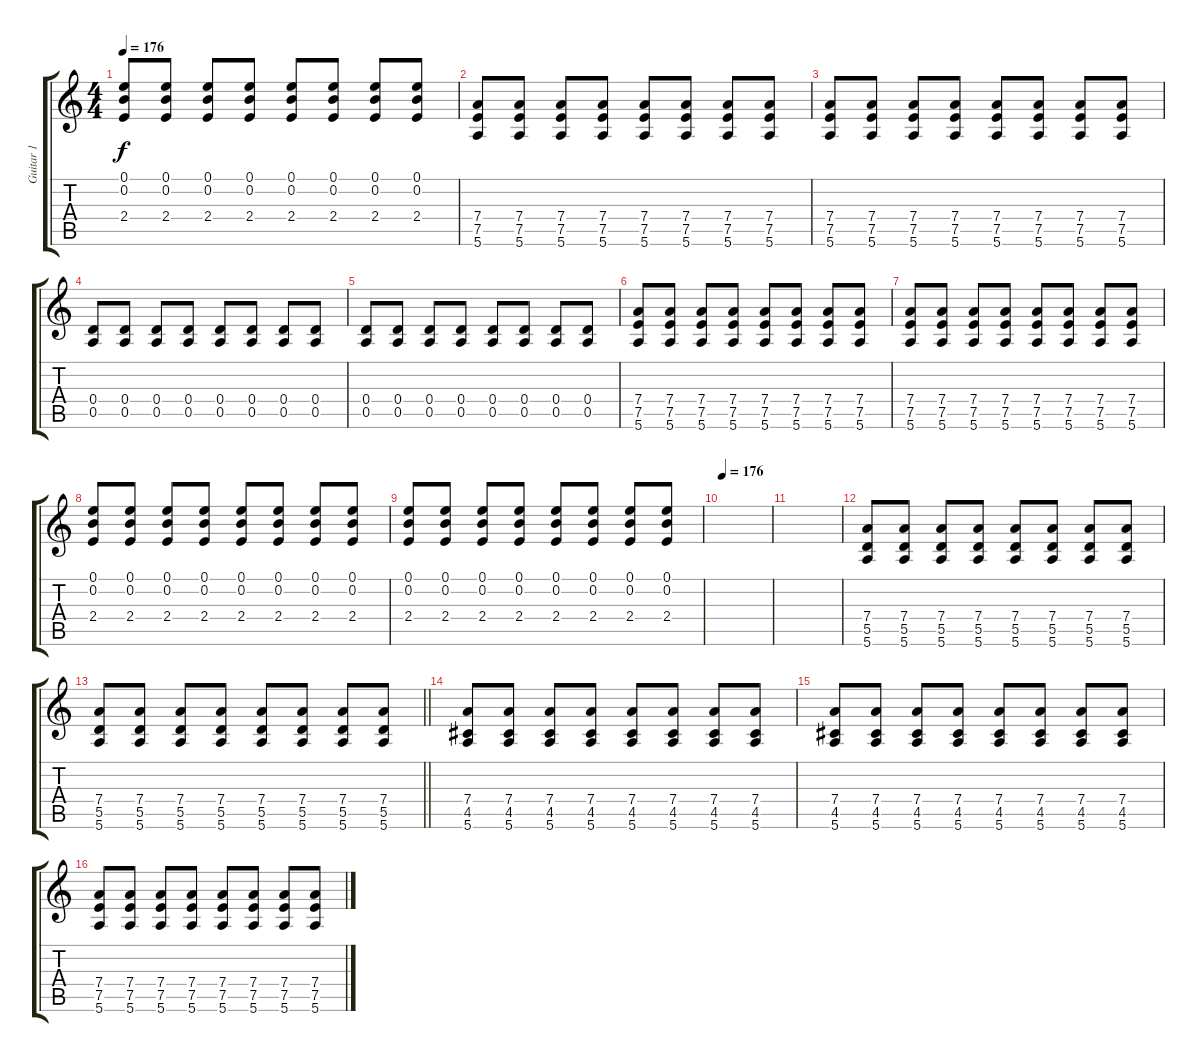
\track ("Guitar 1" "Guitar 1") {instrument distortionguitar}
\staff {score tabs}
\tuning (E4 B3 G3 D3 A2 E2) {hide}
\ts (4 4)
\tempo 176
\clef g2
\ks c
(0.1 0.2 2.4).8{dy f} (0.1 0.2 2.4).8 (0.1 0.2 2.4).8 (0.1 0.2 2.4).8 (0.1 0.2 2.4).8 (0.1 0.2 2.4).8 (0.1 0.2 2.4).8 (0.1 0.2 2.4).8 |
(7.4 7.5 5.6).8 (7.4 7.5 5.6).8 (7.4 7.5 5.6).8 (7.4 7.5 5.6).8 (7.4 7.5 5.6).8 (7.4 7.5 5.6).8 (7.4 7.5 5.6).8 (7.4 7.5 5.6).8 |
(7.4 7.5 5.6).8 (7.4 7.5 5.6).8 (7.4 7.5 5.6).8 (7.4 7.5 5.6).8 (7.4 7.5 5.6).8 (7.4 7.5 5.6).8 (7.4 7.5 5.6).8 (7.4 7.5 5.6).8 |
(0.4 0.5).8 (0.4 0.5).8 (0.4 0.5).8 (0.4 0.5).8 (0.4 0.5).8 (0.4 0.5).8 (0.4 0.5).8 (0.4 0.5).8 |
(0.4 0.5).8 (0.4 0.5).8 (0.4 0.5).8 (0.4 0.5).8 (0.4 0.5).8 (0.4 0.5).8 (0.4 0.5).8 (0.4 0.5).8 |
(7.4 7.5 5.6).8 (7.4 7.5 5.6).8 (7.4 7.5 5.6).8 (7.4 7.5 5.6).8 (7.4 7.5 5.6).8 (7.4 7.5 5.6).8 (7.4 7.5 5.6).8 (7.4 7.5 5.6).8 |
(7.4 7.5 5.6).8 (7.4 7.5 5.6).8 (7.4 7.5 5.6).8 (7.4 7.5 5.6).8 (7.4 7.5 5.6).8 (7.4 7.5 5.6).8 (7.4 7.5 5.6).8 (7.4 7.5 5.6).8 |
(0.1 0.2 2.4).8 (0.1 0.2 2.4).8 (0.1 0.2 2.4).8 (0.1 0.2 2.4).8 (0.1 0.2 2.4).8 (0.1 0.2 2.4).8 (0.1 0.2 2.4).8 (0.1 0.2 2.4).8 |
(0.1 0.2 2.4).8 (0.1 0.2 2.4).8 (0.1 0.2 2.4).8 (0.1 0.2 2.4).8 (0.1 0.2 2.4).8 (0.1 0.2 2.4).8 (0.1 0.2 2.4).8 (0.1 0.2 2.4).8 |
\tempo 176
|
|
(7.4 5.5 5.6).8{volume 16} (7.4 5.5 5.6).8 (7.4 5.5 5.6).8 (7.4 5.5 5.6).8 (7.4 5.5 5.6).8 (7.4 5.5 5.6).8 (7.4 5.5 5.6).8 (7.4 5.5 5.6).8 |
\barLineRight lightlight
(7.4 5.5 5.6).8{volume 14} (7.4 5.5 5.6).8 (7.4 5.5 5.6).8 (7.4 5.5 5.6).8 (7.4 5.5 5.6).8 (7.4 5.5 5.6).8 (7.4 5.5 5.6).8 (7.4 5.5 5.6).8 |
(7.4 4.5 5.6).8 (7.4 4.5 5.6).8 (7.4 4.5 5.6).8 (7.4 4.5 5.6).8 (7.4 4.5 5.6).8 (7.4 4.5 5.6).8 (7.4 4.5 5.6).8 (7.4 4.5 5.6).8 |
(7.4 4.5 5.6).8 (7.4 4.5 5.6).8 (7.4 4.5 5.6).8 (7.4 4.5 5.6).8 (7.4 4.5 5.6).8 (7.4 4.5 5.6).8 (7.4 4.5 5.6).8 (7.4 4.5 5.6).8 |
(7.4 7.5 5.6).8 (7.4 7.5 5.6).8 (7.4 7.5 5.6).8 (7.4 7.5 5.6).8 (7.4 7.5 5.6).8 (7.4 7.5 5.6).8 (7.4 7.5 5.6).8 (7.4 7.5 5.6).8
